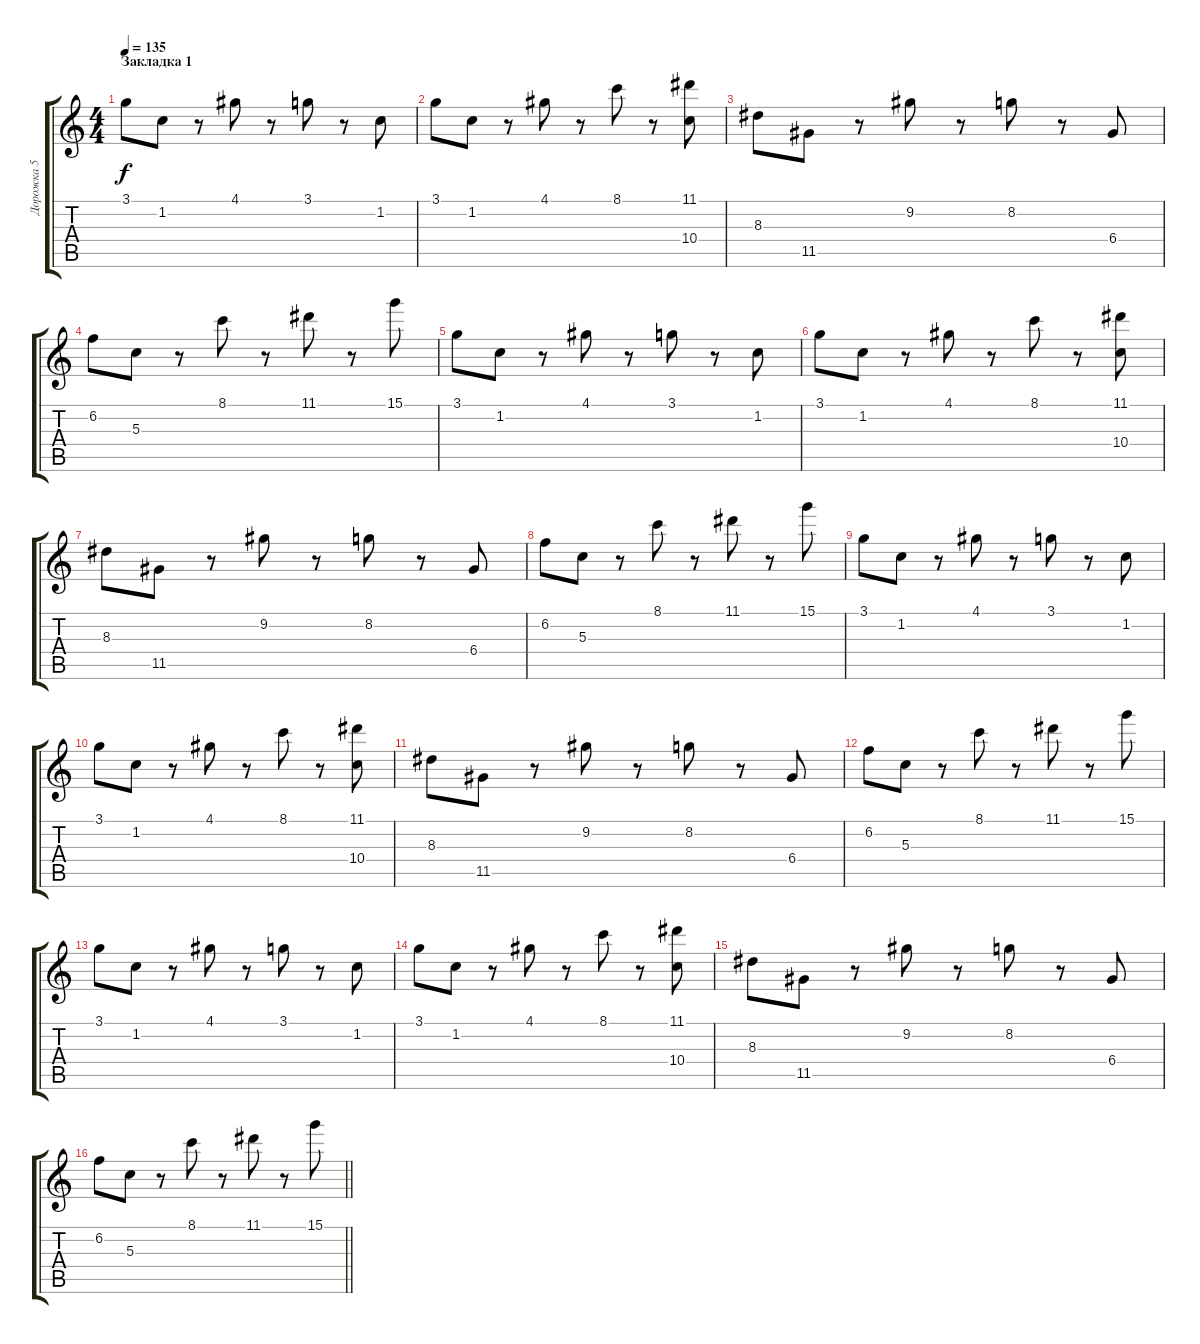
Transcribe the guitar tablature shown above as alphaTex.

\track ("Дорожка 5" "Дорожка 5") {instrument distortionguitar}
\staff {score tabs}
\tuning (E4 B3 G3 D3 A2 E2) {hide}
\ts (4 4)
\section ("" "Закладка 1")
\tempo 135
\clef g2
\ks c
3.1.8{dy f instrument distortionguitar} 1.2.8 r.8 4.1.8 r.8 3.1.8 r.8 1.2.8 |
3.1.8 1.2.8 r.8 4.1.8 r.8 8.1.8 r.8 (11.1 10.4).8 |
8.3.8 11.5.8 r.8 9.2.8 r.8 8.2.8 r.8 6.4.8 |
6.2.8 5.3.8 r.8 8.1.8 r.8 11.1.8 r.8 15.1.8 |
3.1.8 1.2.8 r.8 4.1.8 r.8 3.1.8 r.8 1.2.8 |
3.1.8 1.2.8 r.8 4.1.8 r.8 8.1.8 r.8 (11.1 10.4).8 |
8.3.8 11.5.8 r.8 9.2.8 r.8 8.2.8 r.8 6.4.8 |
6.2.8 5.3.8 r.8 8.1.8 r.8 11.1.8 r.8 15.1.8 |
3.1.8 1.2.8 r.8 4.1.8 r.8 3.1.8 r.8 1.2.8 |
3.1.8 1.2.8 r.8 4.1.8 r.8 8.1.8 r.8 (11.1 10.4).8 |
8.3.8 11.5.8 r.8 9.2.8 r.8 8.2.8 r.8 6.4.8 |
6.2.8 5.3.8 r.8 8.1.8 r.8 11.1.8 r.8 15.1.8 |
3.1.8 1.2.8 r.8 4.1.8 r.8 3.1.8 r.8 1.2.8 |
3.1.8 1.2.8 r.8 4.1.8 r.8 8.1.8 r.8 (11.1 10.4).8 |
8.3.8 11.5.8 r.8 9.2.8 r.8 8.2.8 r.8 6.4.8 |
\barLineRight lightlight
6.2.8 5.3.8 r.8 8.1.8 r.8 11.1.8 r.8 15.1.8
